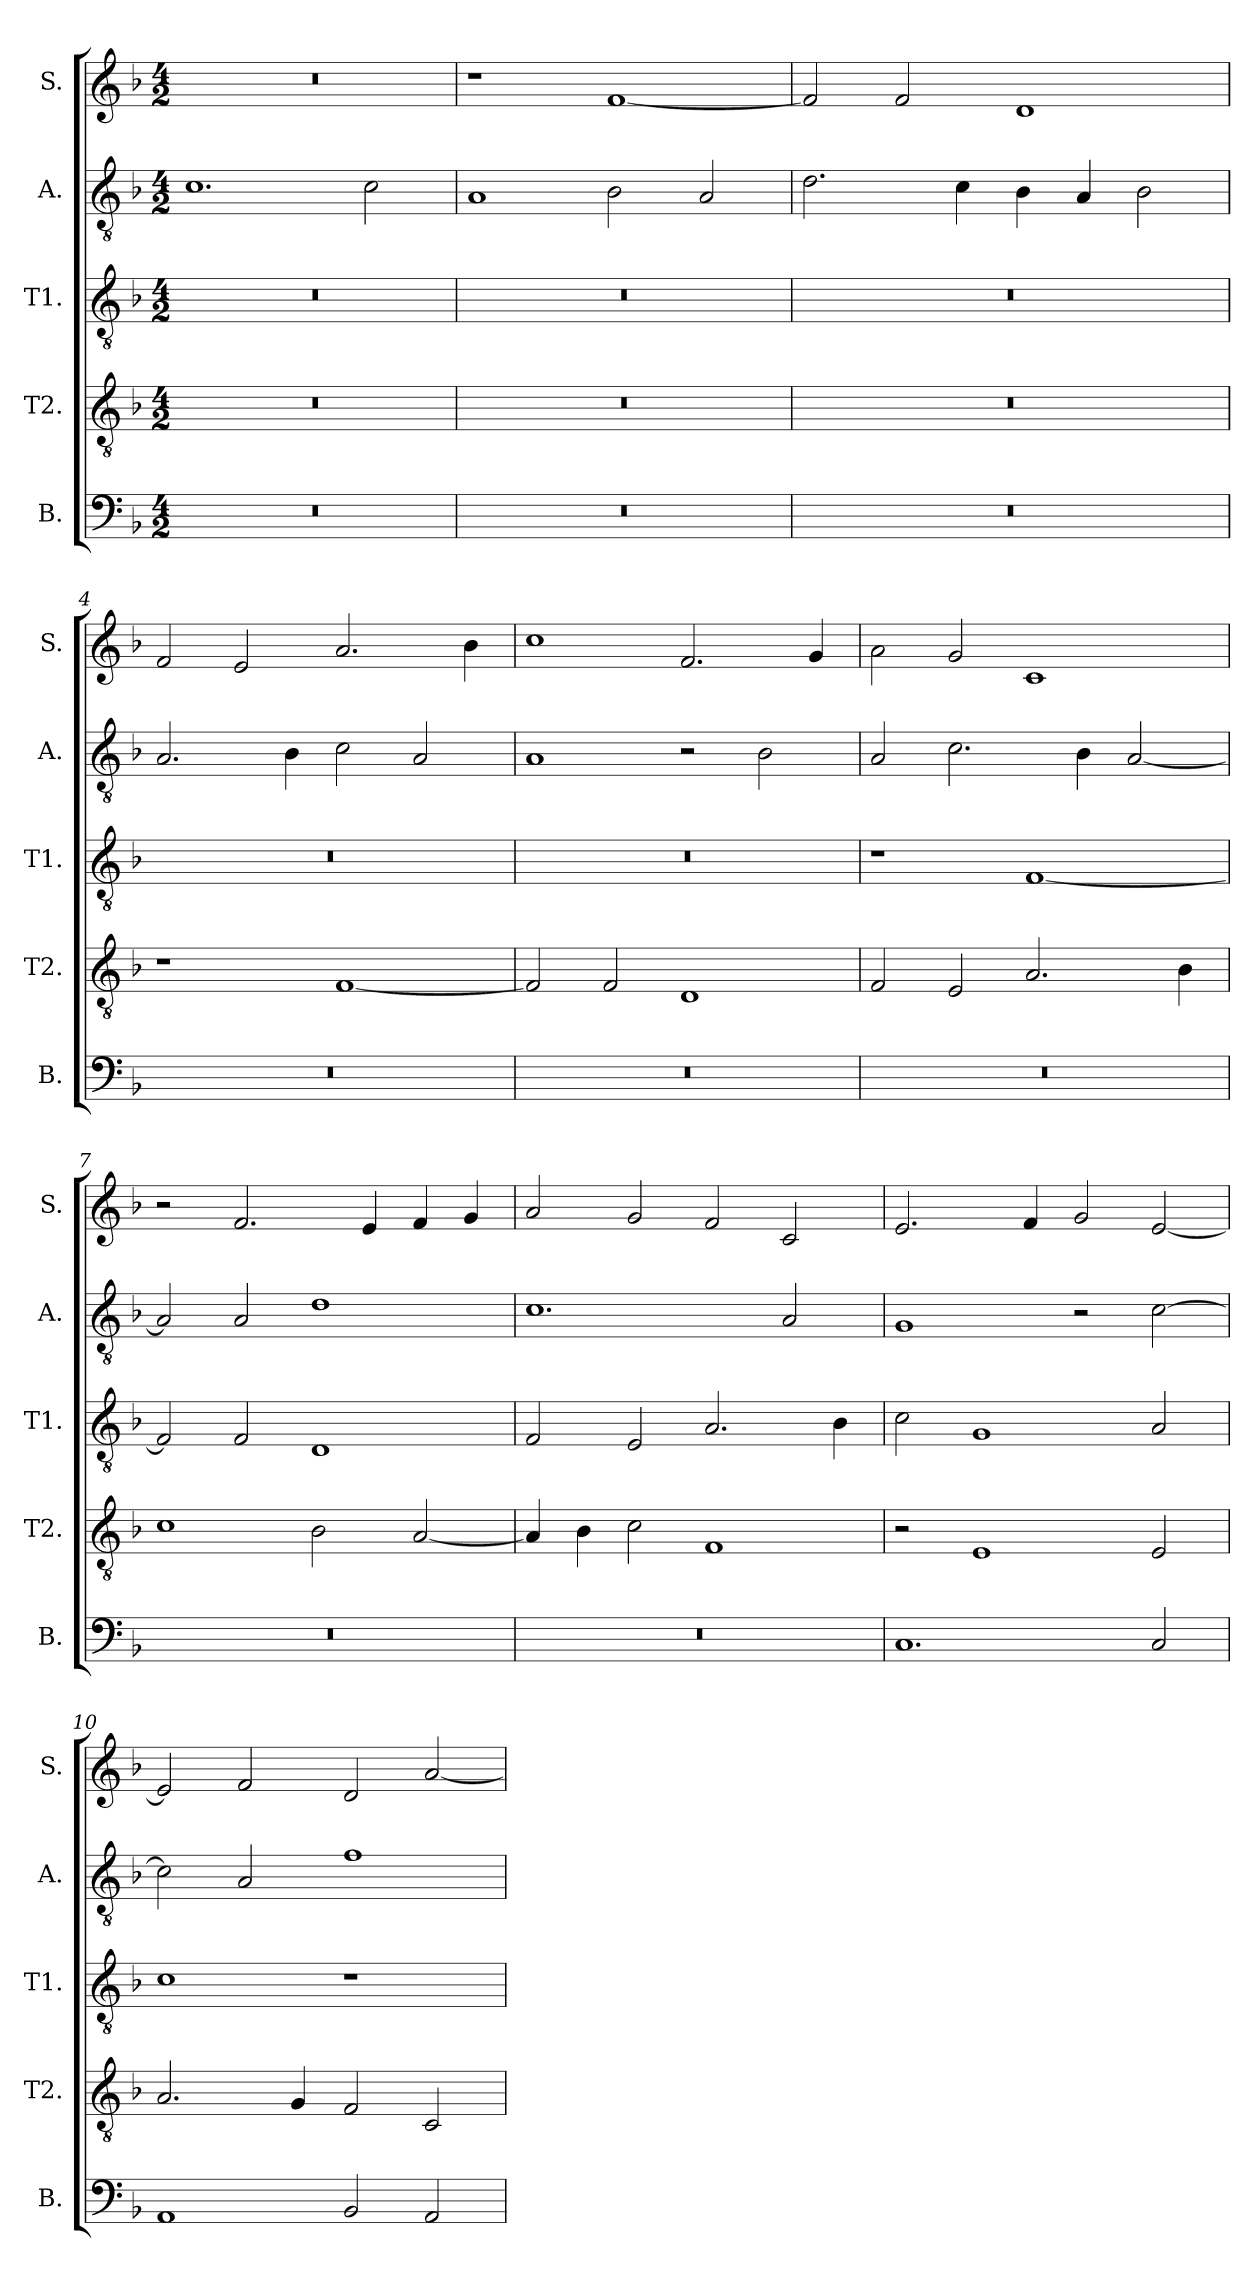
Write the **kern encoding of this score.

**kern	**kern	**kern	**kern	**kern
*part5	*part4	*part3	*part2	*part1
*staff5	*staff4	*staff3	*staff2	*staff1
*I"B.	*I"T2.	*I"T1.	*I"A.	*I"S.
*I'B.	*I'T2.	*I'T1.	*I'A.	*I'S.
*clefF4	*clefGv2	*clefGv2	*clefGv2	*clefG2
*k[b-]	*k[b-]	*k[b-]	*k[b-]	*k[b-]
*F:	*F:	*F:	*F:	*F:
*M4/2	*M4/2	*M4/2	*M4/2	*M4/2
=1	=1	=1	=1	=1
0r	0r	0r	1.c	0r
.	.	.	2c\	.
=2	=2	=2	=2	=2
0r	0r	0r	1A	1r
.	.	.	2B-\	[1f
.	.	.	2A/	.
=3	=3	=3	=3	=3
0r	0r	0r	2.d\	2f/]
.	.	.	.	2f/
.	.	.	4c\	.
.	.	.	4B-\	1d
.	.	.	4A/	.
.	.	.	2B-\	.
=4	=4	=4	=4	=4
0r	1r	0r	2.A/	2f/
.	.	.	.	2e/
.	.	.	4B-\	.
.	[1F	.	2c\	2.a/
.	.	.	2A/	.
.	.	.	.	4b-\
=5	=5	=5	=5	=5
0r	2F/]	0r	1A	1cc
.	2F/	.	.	.
.	1D	.	2r	2.f/
.	.	.	2B-\	.
.	.	.	.	4g/
!!LO:PB:g=z
=6	=6	=6	=6	=6
0r	2F/	1r	2A/	2a\
.	2E/	.	2.c\	2g/
.	2.A/	[1F	.	1c
.	.	.	4B-\	.
.	.	.	[2A/	.
.	4B-\	.	.	.
=7	=7	=7	=7	=7
0r	1c	2F/]	2A/]	2r
.	.	2F/	2A/	2.f/
.	2B-\	1D	1d	.
.	.	.	.	4e/
.	[2A/	.	.	4f/
.	.	.	.	4g/
=8	=8	=8	=8	=8
0r	4A/]	2F/	1.c	2a/
.	4B-\	.	.	.
.	2c\	2E/	.	2g/
.	1F	2.A/	.	2f/
.	.	.	2A/	2c/
.	.	4B-\	.	.
=9	=9	=9	=9	=9
1.C	2r	2c\	1G	2.e/
.	1E	1G	.	.
.	.	.	.	4f/
.	.	.	2r	2g/
2C/	2E/	2A/	[2c\	[2e/
=10	=10	=10	=10	=10
1AA	2.A/	1c	2c\]	2e/]
.	.	.	2A/	2f/
.	4G/	.	.	.
2BB-/	2F/	1r	1f	2d/
2AA/	2C/	.	.	[2a/
=	=	=	=	=
*-	*-	*-	*-	*-
